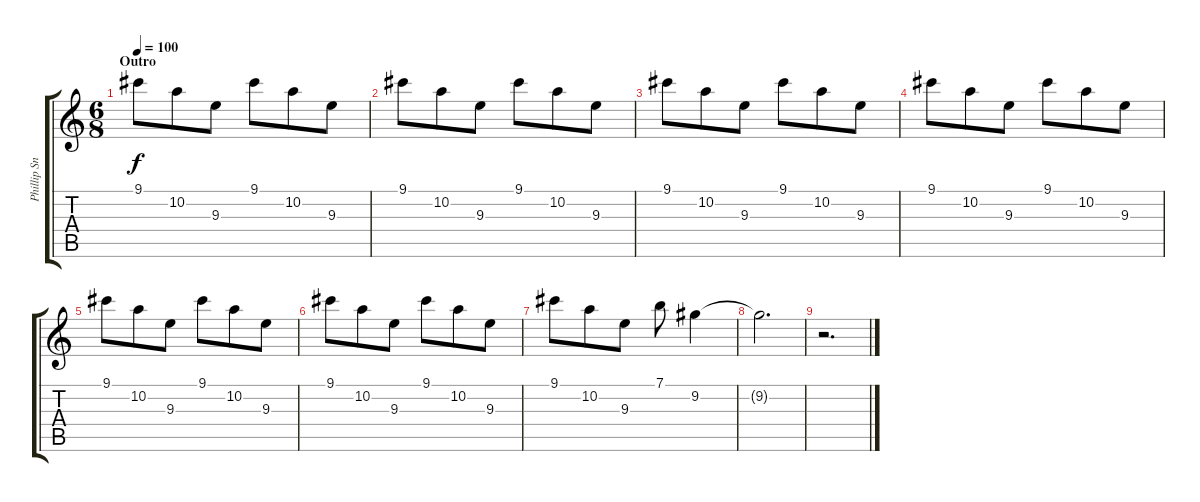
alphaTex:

\track ("Phillip Sneed | Rhy. Gtr." "Phillip Sn") {instrument overdrivenguitar}
\staff {score tabs}
\tuning (E4 B3 G3 D3 A2 D2) {hide}
\ts (6 8)
\section ("" "Outro")
\tempo 100
\clef g2
\ks c
9.1.8{dy f instrument electricguitarclean} 10.2.8 9.3.8 9.1.8 10.2.8 9.3.8 |
9.1.8 10.2.8 9.3.8 9.1.8 10.2.8 9.3.8 |
9.1.8 10.2.8 9.3.8 9.1.8 10.2.8 9.3.8 |
9.1.8 10.2.8 9.3.8 9.1.8 10.2.8 9.3.8 |
9.1.8 10.2.8 9.3.8 9.1.8 10.2.8 9.3.8 |
9.1.8 10.2.8 9.3.8 9.1.8 10.2.8 9.3.8 |
9.1.8 10.2.8 9.3.8 7.1.8 9.2.4 |
9.2{t}.2{d} |
r.2{d}
